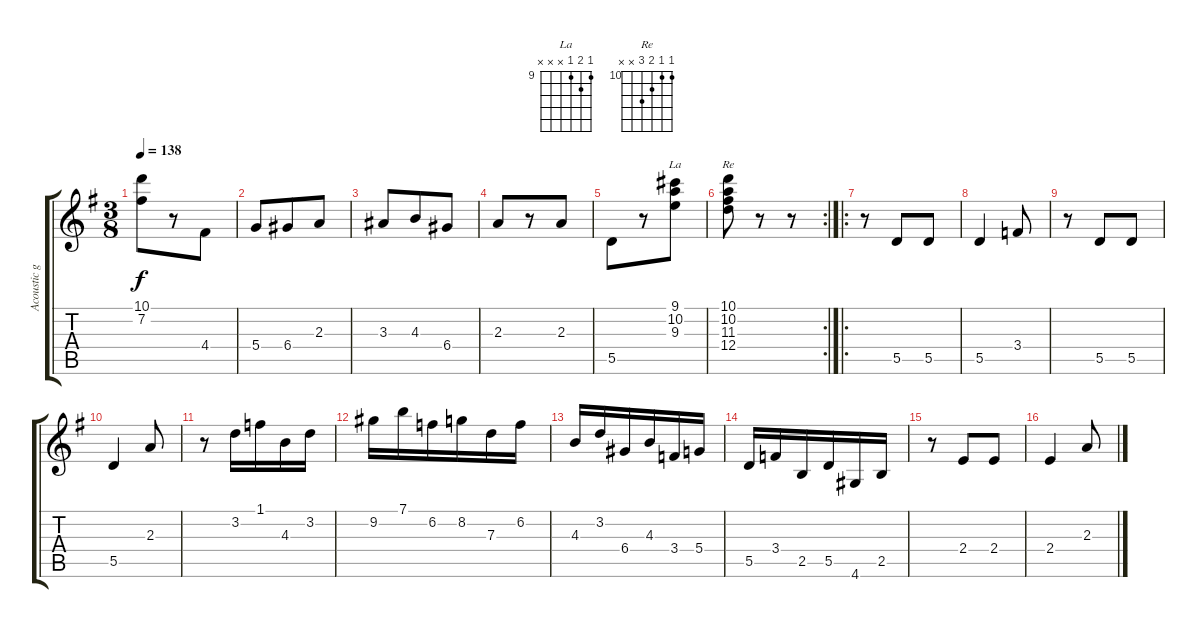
\track ("Acoustic guitar 1" "Acoustic g") {instrument acousticguitarnylon}
\staff {score tabs}
\tuning (E4 B3 G3 D3 A2 E2) {hide}
\chord ("La" 9 10 9 x x x) {firstfret 9}
\chord ("Re" 10 10 11 12 x x) {firstfret 10}
\ts (3 8)
\tempo 138
\clef g2
\ks g
(10.1 7.2).8{dy f} r.8 4.4.8 |
5.4.8 6.4.8 2.3.8 |
3.3.8 4.3.8 6.4.8 |
2.3.8 r.8 2.3.8 |
5.5.8 r.8 (9.1 10.2 9.3).8{ch "La"} |
\rc 2
(10.1 10.2 11.3 12.4).8{ch "Re"} r.8 r.8 |
\ro
r.8 5.5.8 5.5.8 |
5.5.4 3.4.8 |
r.8 5.5.8 5.5.8 |
5.5.4 2.3.8 |
r.8 3.2.16 1.1.16 4.3.16 3.2.16 |
9.2.16 7.1.16 6.2.16 8.2.16 7.3.16 6.2.16 |
4.3.16 3.2.16 6.4.16 4.3.16 3.4.16 5.4.16 |
5.5.16 3.4.16 2.5.16 5.5.16 4.6.16 2.5.16 |
r.8 2.4.8 2.4.8 |
2.4.4 2.3.8
